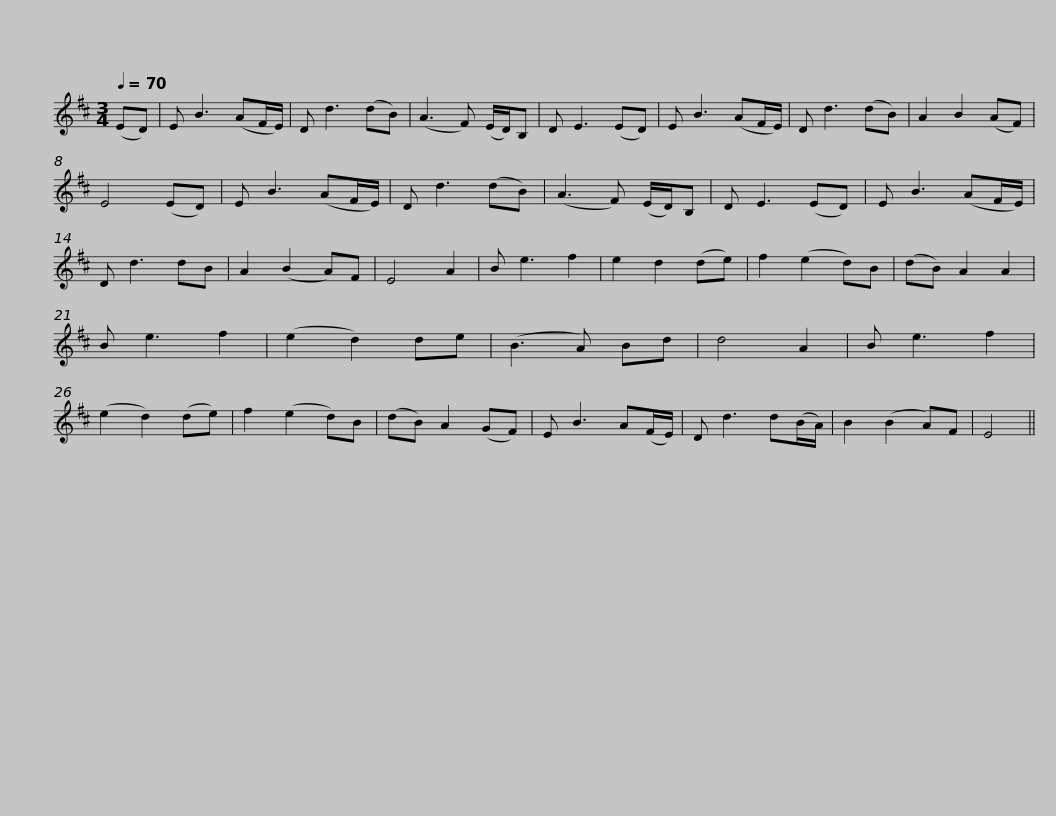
X:1
L:1/8
Q:1/4=70
M:3/4
I:linebreak $
K:D
V:1 treble
V:1
 (ED) | E B3 (AF/E/) | D d3 (dB) | (A3 F) (E/D/)B, | D E3 (ED) | %5
 E B3 (AF/E/) | D d3 (dB) | A2 B2 (AF) | E4 (ED) |$ E B3 (AF/E/) | %10
 D d3 (dB) | (A3 F) (E/D/)B, | D E3 (ED) | E B3 (AF/E/) | D d3 dB | %15
 A2 (B2 A)F | E4 A2 | B e3 f2 |$ e2 d2 (de) | f2 (e2 d)B | %20
 (dB) A2 A2 | B e3 f2 | (e2 d2) de | (B3 A) Bd | d4 A2 | %25
 B e3 f2 | (e2 d2) (de) | f2 (e2 d)B |$ (dB) A2 (GF) | E B3 A(F/E/) | %30
 D d3 d(B/A/) | B2 (B2 A)F | E4 || %33
